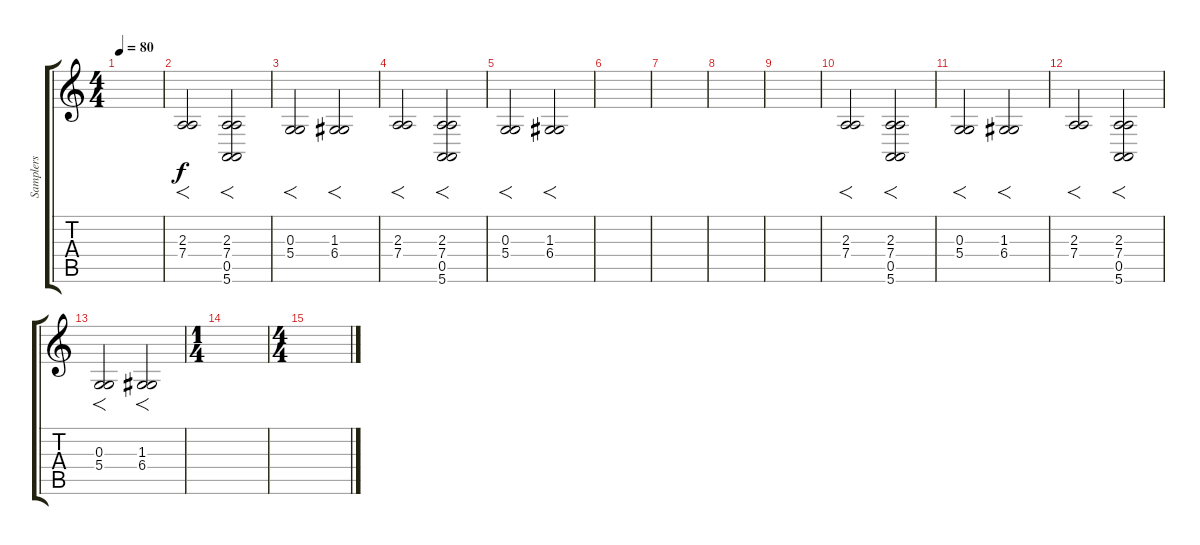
\track ("Samplers" "Samplers") {instrument stringensemble1}
\staff {score tabs}
\tuning (E4 B3 G3 D3 A2 E2) {hide}
\ts (4 4)
\tempo 80
\clef g2
\ks c
|
(2.3 7.4).2{f} (2.3 7.4 0.5 5.6).2{f} |
(0.3 5.4).2{f} (1.3 6.4).2{f} |
(2.3 7.4).2{f} (2.3 7.4 0.5 5.6).2{f} |
(0.3 5.4).2{f} (1.3 6.4).2{f} |
|
|
|
|
(2.3 7.4).2{f} (2.3 7.4 0.5 5.6).2{f} |
(0.3 5.4).2{f} (1.3 6.4).2{f} |
(2.3 7.4).2{f} (2.3 7.4 0.5 5.6).2{f} |
(0.3 5.4).2{f} (1.3 6.4).2{f} |
\ts (1 4)
|
\ts (4 4)
